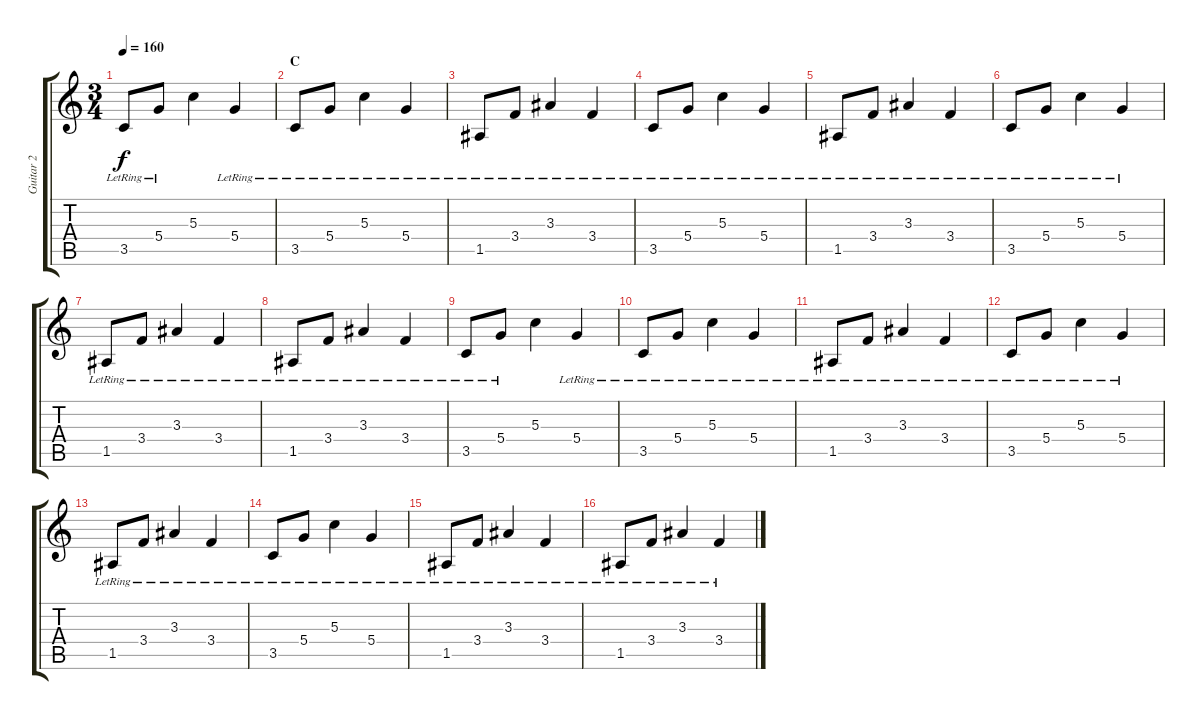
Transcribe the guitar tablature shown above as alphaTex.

\track ("Guitar 2" "Guitar 2") {instrument acousticguitarnylon}
\staff {score tabs}
\tuning (E4 B3 G3 D3 A2 E2) {hide}
\ts (3 4)
\tempo 160
\clef g2
\ks c
3.5{lr}.8{dy f} 5.4{lr}.8 5.3.4 5.4{lr}.4 |
\section ("" "C")
3.5{lr}.8 5.4{lr}.8 5.3{lr}.4 5.4{lr}.4 |
1.5{lr}.8 3.4{lr}.8 3.3{lr}.4 3.4{lr}.4 |
3.5{lr}.8 5.4{lr}.8 5.3{lr}.4 5.4{lr}.4 |
1.5{lr}.8 3.4{lr}.8 3.3{lr}.4 3.4{lr}.4 |
3.5{lr}.8 5.4{lr}.8 5.3{lr}.4 5.4{lr}.4 |
1.5{lr}.8 3.4{lr}.8 3.3{lr}.4 3.4{lr}.4 |
1.5{lr}.8 3.4{lr}.8 3.3{lr}.4 3.4{lr}.4 |
3.5{lr}.8 5.4{lr}.8 5.3.4 5.4{lr}.4 |
3.5{lr}.8 5.4{lr}.8 5.3{lr}.4 5.4{lr}.4 |
1.5{lr}.8 3.4{lr}.8 3.3{lr}.4 3.4{lr}.4 |
3.5{lr}.8 5.4{lr}.8 5.3{lr}.4 5.4{lr}.4 |
1.5{lr}.8 3.4{lr}.8 3.3{lr}.4 3.4{lr}.4 |
3.5{lr}.8 5.4{lr}.8 5.3{lr}.4 5.4{lr}.4 |
1.5{lr}.8 3.4{lr}.8 3.3{lr}.4 3.4{lr}.4 |
1.5{lr}.8 3.4{lr}.8 3.3{lr}.4 3.4{lr}.4
